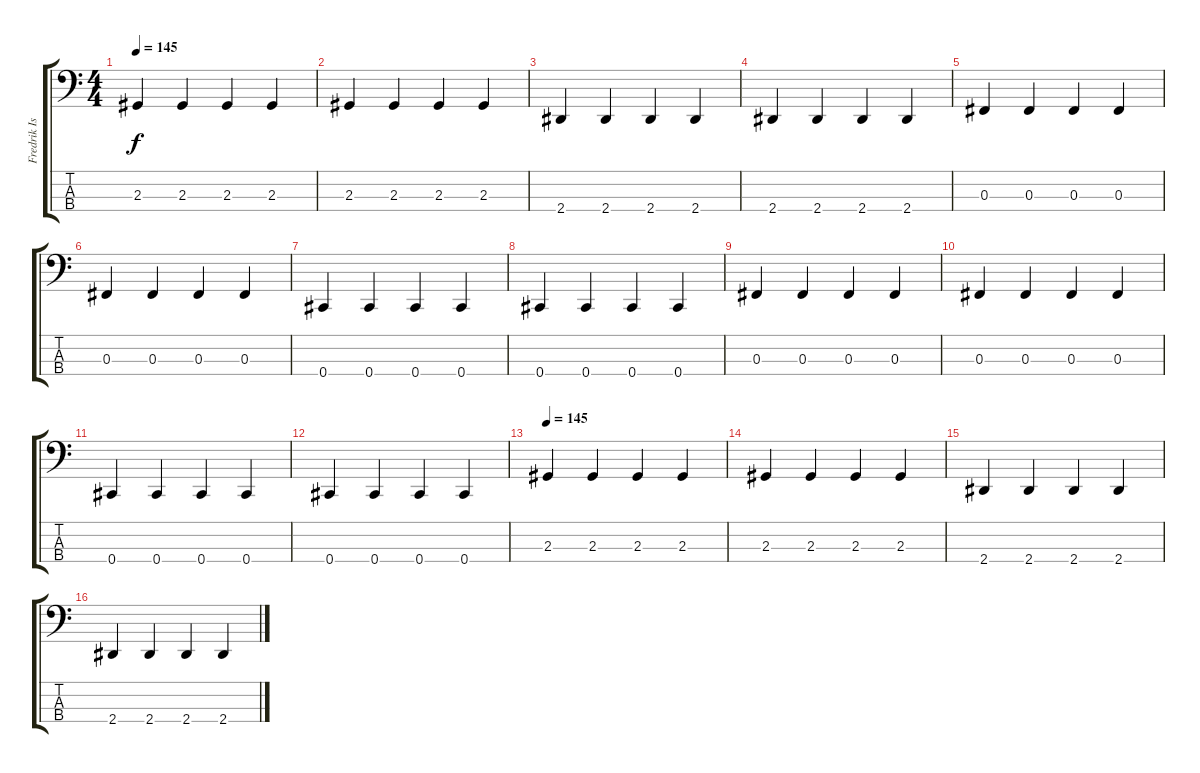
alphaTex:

\track ("Fredrik Isaksson (Bass)" "Fredrik Is") {instrument electricbassfinger}
\staff {score tabs}
\tuning (E2 B1 Gb1 Db1) {hide}
\ts (4 4)
\tempo 145
\clef f4
\ks c
2.3.4{dy f} 2.3.4 2.3.4 2.3.4 |
2.3.4 2.3.4 2.3.4 2.3.4 |
2.4.4 2.4.4 2.4.4 2.4.4 |
2.4.4 2.4.4 2.4.4 2.4.4 |
0.3.4 0.3.4 0.3.4 0.3.4 |
0.3.4 0.3.4 0.3.4 0.3.4 |
0.4.4 0.4.4 0.4.4 0.4.4 |
0.4.4 0.4.4 0.4.4 0.4.4 |
0.3.4 0.3.4 0.3.4 0.3.4 |
0.3.4 0.3.4 0.3.4 0.3.4 |
0.4.4 0.4.4 0.4.4 0.4.4 |
0.4.4 0.4.4 0.4.4 0.4.4 |
\tempo 145
2.3.4 2.3.4 2.3.4 2.3.4 |
2.3.4 2.3.4 2.3.4 2.3.4 |
2.4.4 2.4.4 2.4.4 2.4.4 |
2.4.4 2.4.4 2.4.4 2.4.4
